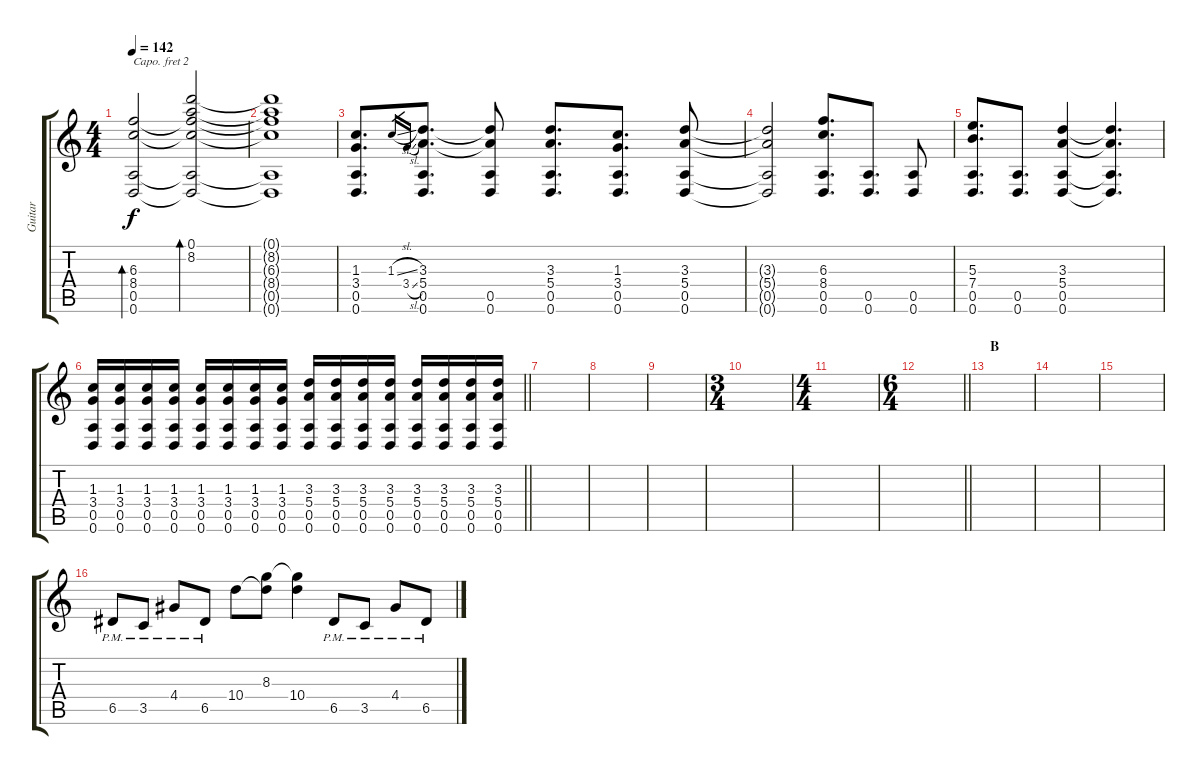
\track ("Guitar" "Guitar") {instrument distortionguitar}
\staff {score tabs}
\capo 2
\tuning (G4 E4 A3 D3 G2 C2) {hide}
\ts (4 4)
\tempo 142
\clef g2
\ks c
(6.3 8.4 0.5 0.6).2{bd 60 dy f} (0.1 8.2 6.3{t} 8.4{t} 0.5{t} 0.6{t}).2{bd 60} |
(0.1{t} 8.2{t} 6.3{t} 8.4{t} 0.5{t} 0.6{t}).1 |
(1.3 3.4 0.5 0.6).8{d} 1.3{sl}.16{gr} 3.4{sl}.16{gr} (3.3 5.4 0.5 0.6).8{d} (3.3{t} 5.4{t} 0.5 0.6).8 (3.3 5.4 0.5 0.6).8{d} (1.3 3.4 0.5 0.6).8{d} (3.3 5.4 0.5 0.6).8 |
(3.3{t} 5.4{t} 0.5{t} 0.6{t}).2 (6.3 8.4 0.5 0.6).8{d} (0.5 0.6).8{d} (0.5 0.6).8 |
(5.3 7.4 0.5 0.6).8{d} (0.5 0.6).8{d} (3.3 5.4 0.5 0.6).4 (3.3{t} 5.4{t} 0.5{t} 0.6{t}).4{d} |
\barLineRight lightlight
(1.3 3.4 0.5 0.6).16 (1.3 3.4 0.5 0.6).16 (1.3 3.4 0.5 0.6).16 (1.3 3.4 0.5 0.6).16 (1.3 3.4 0.5 0.6).16 (1.3 3.4 0.5 0.6).16 (1.3 3.4 0.5 0.6).16 (1.3 3.4 0.5 0.6).16 (3.3 5.4 0.5 0.6).16 (3.3 5.4 0.5 0.6).16 (3.3 5.4 0.5 0.6).16 (3.3 5.4 0.5 0.6).16 (3.3 5.4 0.5 0.6).16 (3.3 5.4 0.5 0.6).16 (3.3 5.4 0.5 0.6).16 (3.3 5.4 0.5 0.6).16 |
|
|
|
\ts (3 4)
|
\ts (4 4)
|
\ts (6 4)
\barLineRight lightlight
|
\section ("" "B")
|
|
|
6.5{pm}.8 3.5{pm}.8 4.4{pm}.8 6.5{pm}.8 10.4.8 (8.3 10.4{t}).8 (8.3{t} 10.4).4 6.5{pm}.8 3.5{pm}.8 4.4{pm}.8 6.5{pm}.8
